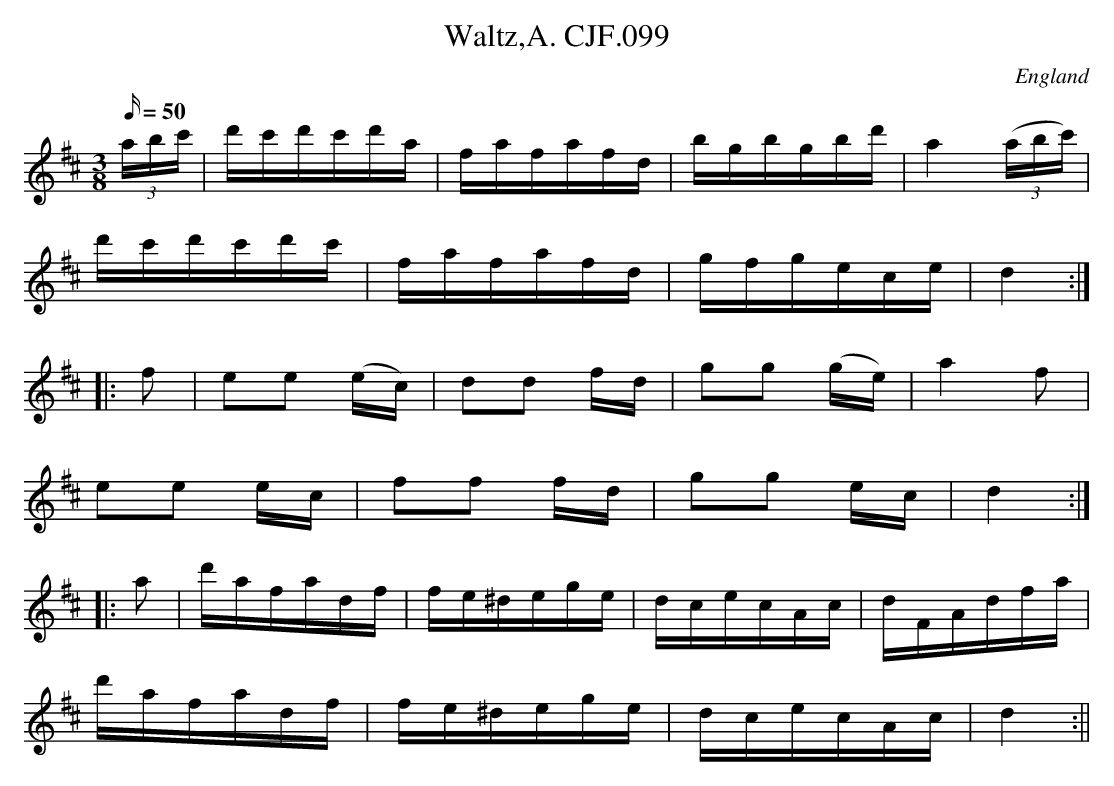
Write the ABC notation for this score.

X:1
T:Waltz,A. CJF.099
M:3/8
L:1/16
Q:50
O:England
K:D
(3abc'|d'c'd'c'd'a|fafafd|bgbgbd'|a4((3abc')|!\
d'c'd'c'd'c'|fafafd|gfgece|d4:|:!f2|e2e2 (ec)|
d2d2 fd|g2g2 (ge)|a4f2|!e2e2 ec|f2f2 fd|\
g2g2 ec|d4:|:!a2|d'afadf|fe^dege|dcecAc|dFAdfa|!
d'afadf|fe^dege|dcecAc|d4:||
